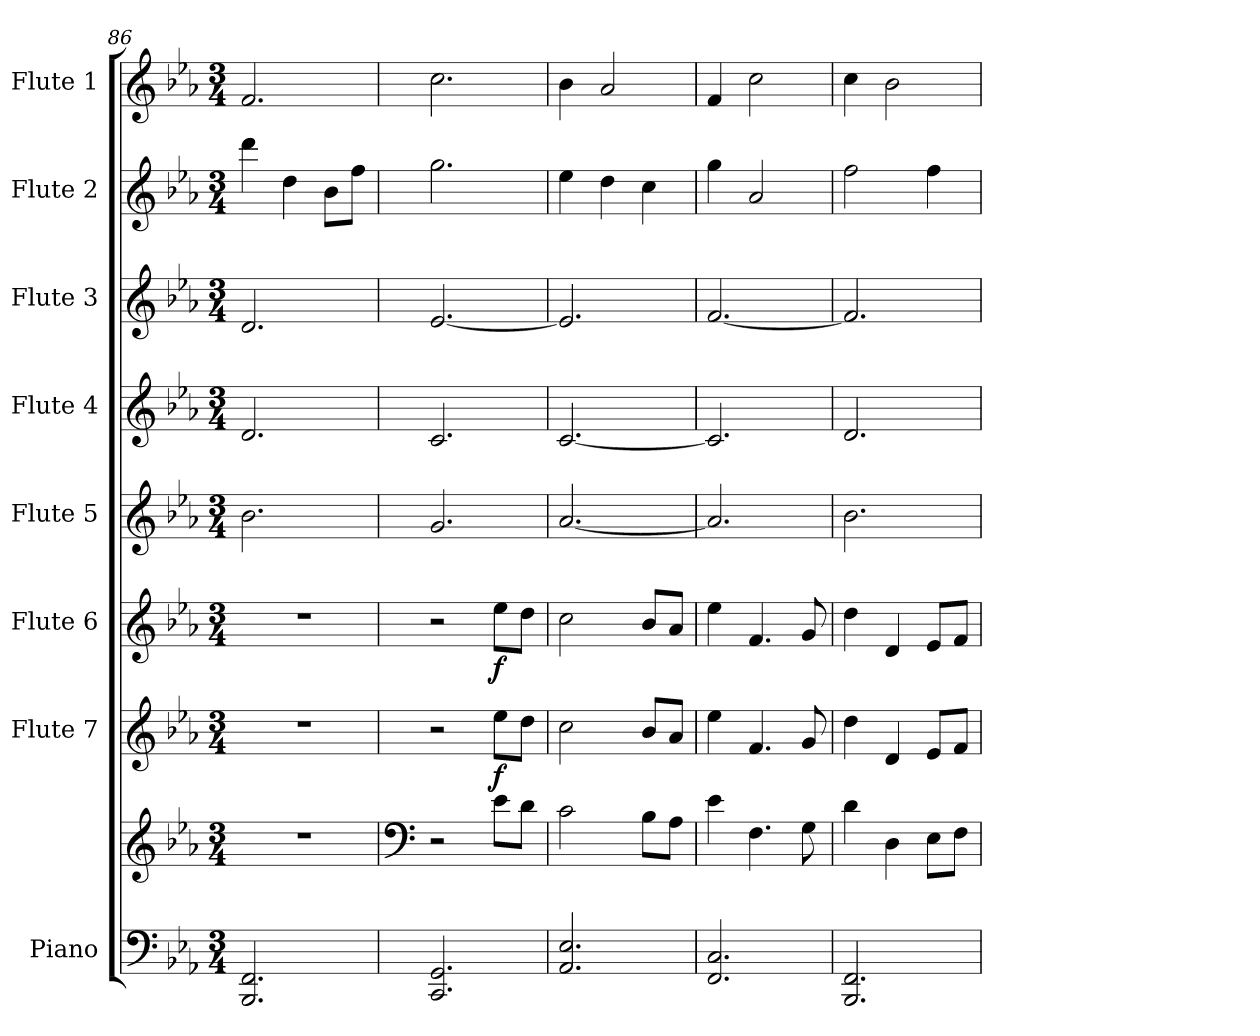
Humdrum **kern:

**kern	**kern	**kern	**dynam	**kern	**dynam	**kern	**kern	**kern	**kern	**kern
*part8	*part8	*part7	*part7	*part6	*part6	*part5	*part4	*part3	*part2	*part1
*staff9	*staff8	*staff7	*staff7	*staff6	*staff6	*staff5	*staff4	*staff3	*staff2	*staff1
*I"Piano	*	*I"Flute 7	*	*I"Flute 6	*	*I"Flute 5	*I"Flute 4	*I"Flute 3	*I"Flute 2	*I"Flute 1
*I'Pno.	*	*I'Fl. 7	*	*I'Fl. 6	*	*I'Fl. 5	*I'Fl. 4	*I'Fl. 3	*I'Fl. 2	*I'Fl.1
*clefF4	*clefG2	*clefG2	*	*clefG2	*	*clefG2	*clefG2	*clefG2	*clefG2	*clefG2
*k[b-e-a-]	*k[b-e-a-]	*k[b-e-a-]	*	*k[b-e-a-]	*	*k[b-e-a-]	*k[b-e-a-]	*k[b-e-a-]	*k[b-e-a-]	*k[b-e-a-]
*M3/4	*M3/4	*M3/4	*	*M3/4	*	*M3/4	*M3/4	*M3/4	*M3/4	*M3/4
=86	=86	=86	=86	=86	=86	=86	=86	=86	=86	=86
2.BBB-/ 2.FF/	2.r	2.r	.	2.r	.	2.b-\	2.d/	2.d/	4ddd\	2.f/
.	.	.	.	.	.	.	.	.	4dd\	.
.	.	.	.	.	.	.	.	.	8b-\L	.
.	.	.	.	.	.	.	.	.	8ff\J	.
=87	=87	=87	=87	=87	=87	=87	=87	=87	=87	=87
*	*clefF4	*	*	*	*	*	*	*	*	*
2.CC/ 2.GG/	2r	2r	.	2r	.	2.g/	2.c/	[2.e-/	2.gg\	2.cc\
!	!	!	!LO:DY:b	!	!LO:DY:b	!	!	!	!	!
.	8e-\L	8ee-\L	f	8ee-\L	f	.	.	.	.	.
.	8d\J	8dd\J	.	8dd\J	.	.	.	.	.	.
=88	=88	=88	=88	=88	=88	=88	=88	=88	=88	=88
2.AA-/ 2.E-/	2c\	2cc\	.	2cc\	.	[2.a-/	[2.c/	2.e-/]	4ee-\	4b-\
.	.	.	.	.	.	.	.	.	4dd\	2a-/
.	8B-\L	8b-/L	.	8b-/L	.	.	.	.	4cc\	.
.	8A-\J	8a-/J	.	8a-/J	.	.	.	.	.	.
=89	=89	=89	=89	=89	=89	=89	=89	=89	=89	=89
2.FF/ 2.C/	4e-\	4ee-\	.	4ee-\	.	2.a-/]	2.c/]	[2.f/	4gg\	4f/
.	4.F\	4.f/	.	4.f/	.	.	.	.	2a-/	2cc\
.	8G\	8g/	.	8g/	.	.	.	.	.	.
!!LO:PB:g=z
=90	=90	=90	=90	=90	=90	=90	=90	=90	=90	=90
2.BBB-/ 2.FF/	4d\	4dd\	.	4dd\	.	2.b-\	2.d/	2.f/]	2ff\	4cc\
.	4D\	4d/	.	4d/	.	.	.	.	.	2b-\
.	8E-\L	8e-/L	.	8e-/L	.	.	.	.	4ff\	.
.	8F\J	8f/J	.	8f/J	.	.	.	.	.	.
=	=	=	=	=	=	=	=	=	=	=
*-	*-	*-	*-	*-	*-	*-	*-	*-	*-	*-
